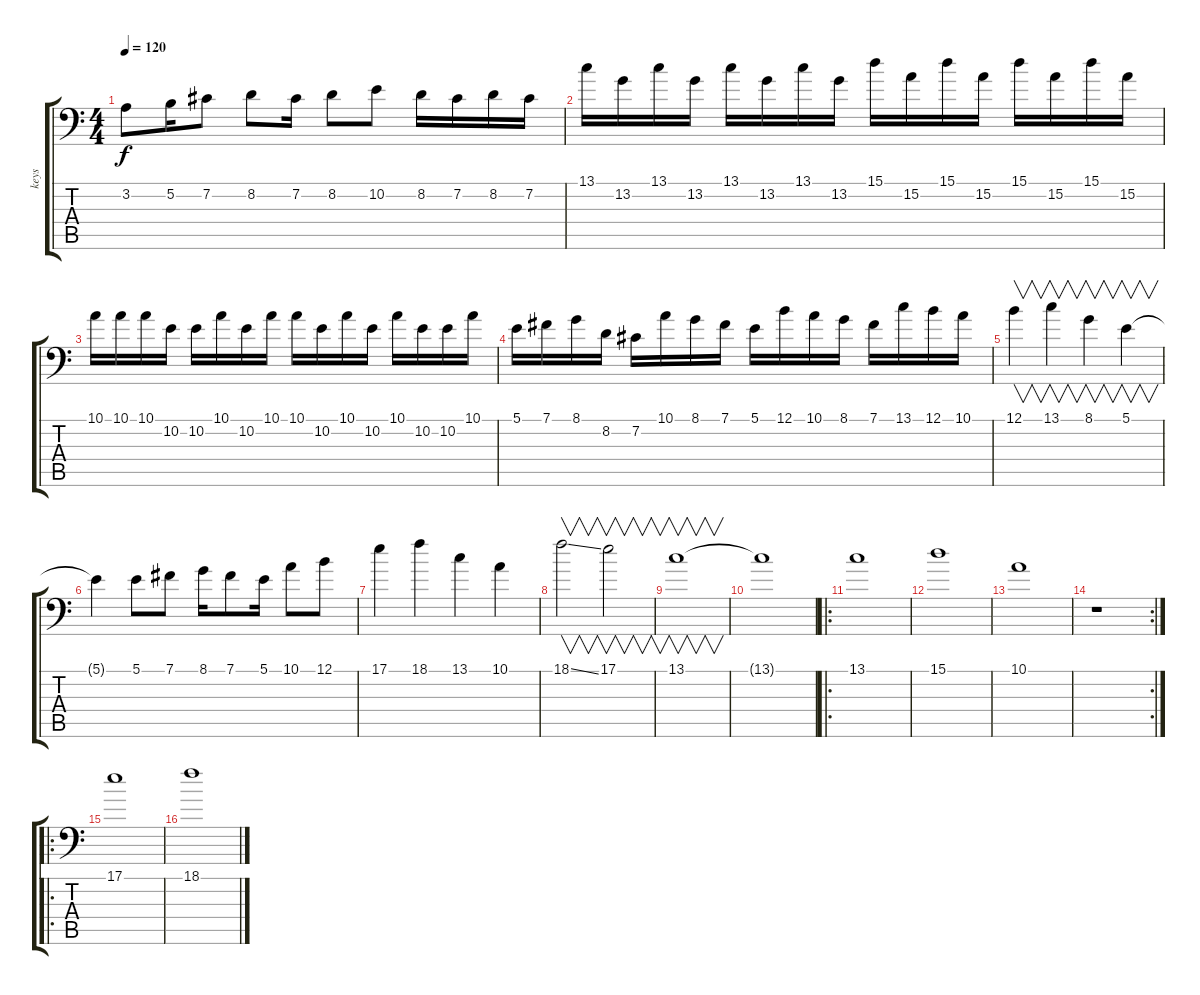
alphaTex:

\track ("keys" "keys") {instrument blownbottle}
\staff {score tabs}
\tuning (B3 Gb3 D3 A2 E2 A1) {hide}
\ts (4 4)
\tempo 120
\clef f4
\ks c
3.2.8{dy f} 5.2.16 7.2.8 8.2.8 7.2.16 8.2.8 10.2.8 8.2.16 7.2.16 8.2.16 7.2.16 |
13.1.16 13.2.16 13.1.16 13.2.16 13.1.16 13.2.16 13.1.16 13.2.16 15.1.16 15.2.16 15.1.16 15.2.16 15.1.16 15.2.16 15.1.16 15.2.16 |
10.1.16 10.1.16 10.1.16 10.2.16 10.2.16 10.1.16 10.2.16 10.1.16 10.1.16 10.2.16 10.1.16 10.2.16 10.1.16 10.2.16 10.2.16 10.1.16 |
5.1.16 7.1.16 8.1.16 8.2.16 7.2.16 10.1.16 8.1.16 7.1.16 5.1.16 12.1.16 10.1.16 8.1.16 7.1.16 13.1.16 12.1.16 10.1.16 |
12.1.4{v} 13.1.4{v} 8.1.4{v} 5.1.4{v} |
5.1{t}.4 5.1.8 7.1.8 8.1.16 7.1.8 5.1.16 10.1.8 12.1.8 |
17.1.4 18.1.4 13.1.4 10.1.4 |
18.1{ss}.2{v} 17.1.2{v} |
13.1.1{v instrument guitarharmonics} |
13.1{t}.1 |
\ro
13.1.1{volume 16 instrument pad2warm} |
15.1.1 |
10.1.1 |
\rc 2
r.1 |
\ro
17.1.1 |
18.1.1
